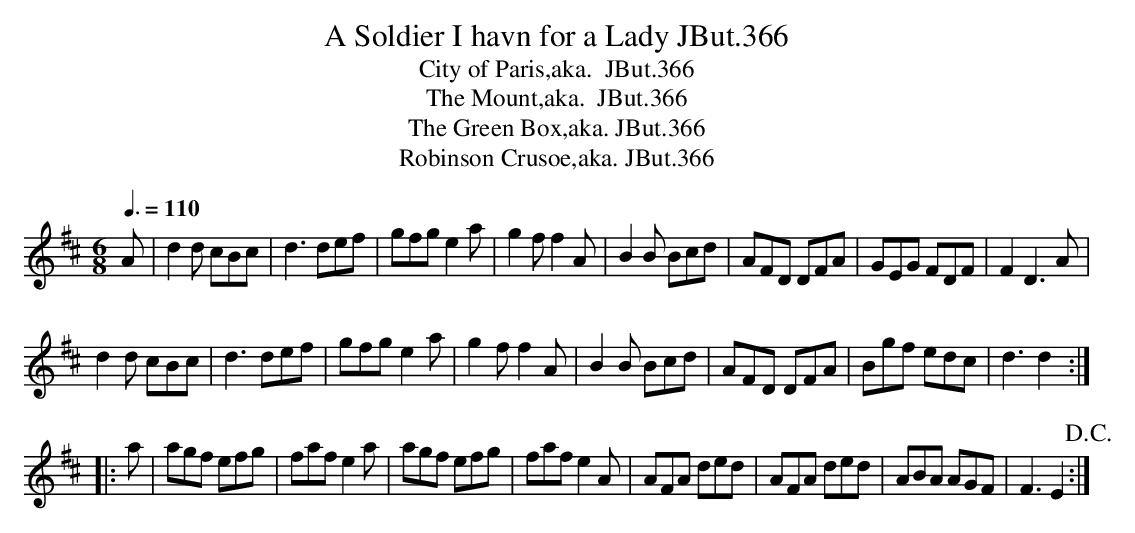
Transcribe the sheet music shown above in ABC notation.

X:1
T:Soldier I havn for a Lady JBut.366, A
T:City of Paris,aka.  JBut.366
T:Mount,aka.  JBut.366, The
T:Green Box,aka. JBut.366, The
T:Robinson Crusoe,aka. JBut.366
Q:3/8=110
M:6/8
L:1/8
K:D
A|d2d cBc|d3 def|gfg e2 a|g2f f2A|B2B Bcd|AFD DFA|GEG FDF|F2 D3 A|
d2d cBc|d3 def|gfg e2 a|g2f f2A|B2B Bcd|AFD DFA|Bgf edc|d3 d2:|
|:a|agf efg|faf e2 a|agf efg|faf e2 A|AFA ded|AFA ded|ABA AGF|F3E2!D.C.!:|
